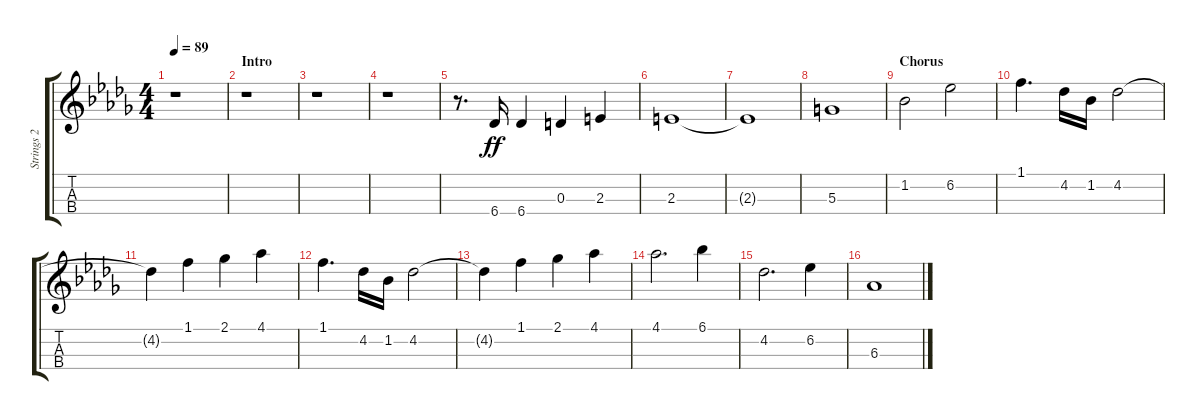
\track ("Strings 2" "Strings 2") {instrument stringensemble1}
\staff {score tabs}
\tuning (E5 A4 D4 G3) {hide}
\ts (4 4)
\tempo 89
\clef g2
\ks bbminor
r.1{dy ff instrument stringensemble1} |
\section ("" "Intro")
r.1 |
r.1 |
r.1 |
r.8{d} 6.4.16 6.4.4 0.3.4 2.3.4 |
2.3.1 |
2.3{t}.1 |
5.3.1 |
\section ("" "Chorus")
1.2.2 6.2.2 |
1.1.4{d} 4.2.16 1.2.16 4.2.2 |
4.2{t}.4 1.1.4 2.1.4 4.1.4 |
1.1.4{d} 4.2.16 1.2.16 4.2.2 |
4.2{t}.4 1.1.4 2.1.4 4.1.4 |
4.1.2{d} 6.1.4 |
4.2.2{d} 6.2.4 |
6.3.1
